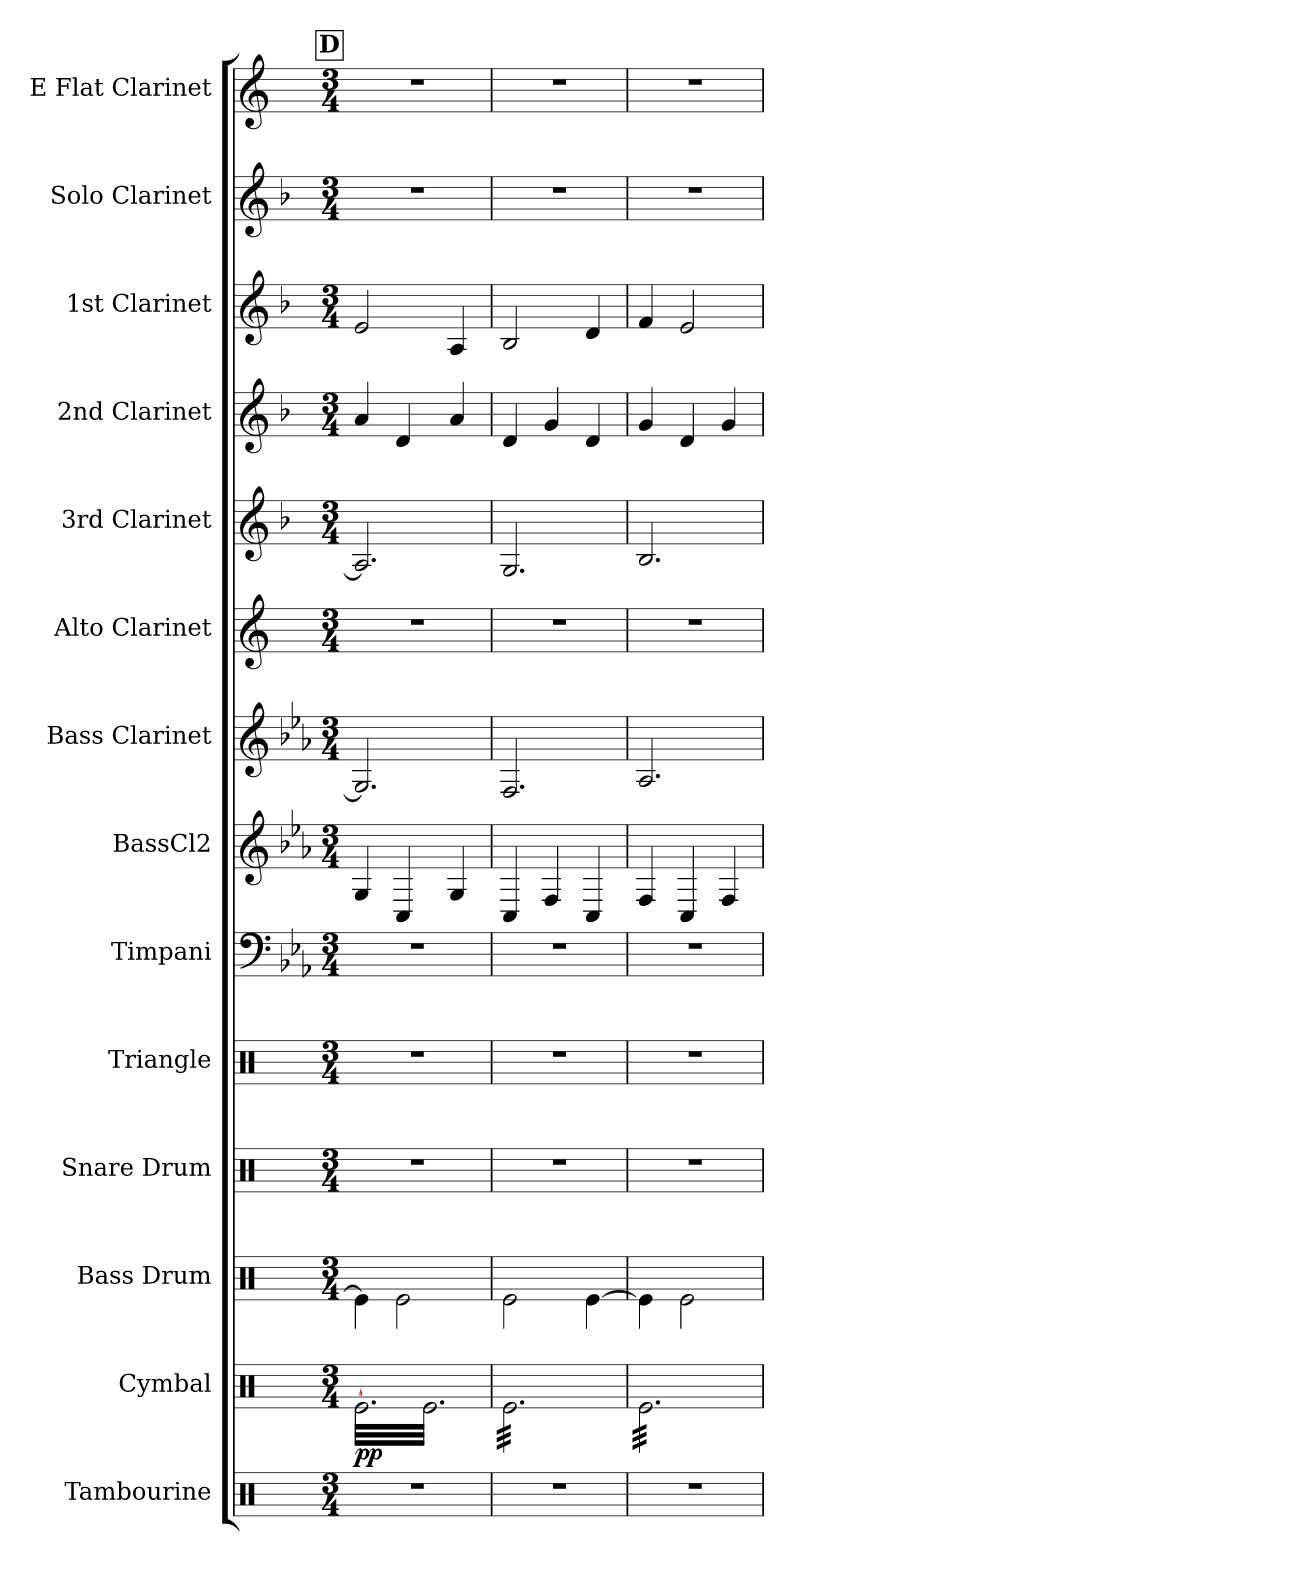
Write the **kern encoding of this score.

**kern	**kern	**dynam	**kern	**kern	**kern	**kern	**kern	**kern	**kern	**kern	**kern	**kern	**kern	**kern
*part14	*part13	*part13	*part12	*part11	*part10	*part9	*part8	*part7	*part6	*part5	*part4	*part3	*part2	*part1
*staff14	*staff13	*staff13	*staff12	*staff11	*staff10	*staff9	*staff8	*staff7	*staff6	*staff5	*staff4	*staff3	*staff2	*staff1
*I"Tambourine	*I"Cymbal	*	*I"Bass Drum	*I"Snare Drum	*I"Triangle	*I"Timpani	*I"BassCl2	*I"Bass Clarinet	*I"Alto Clarinet	*I"3rd Clarinet	*I"2nd Clarinet	*I"1st Clarinet	*I"Solo Clarinet	*I"E Flat Clarinet
*I'Tamb.	*I'Cym.	*	*I'B. Dr.	*I'Sn. Dr.	*I'Trgl.	*I'Timp.	*I'B. Cl2	*I'B. Cl.	*I'A. Cl.	*I'3rdCl.	*I'2nd Cl.	*I'1stCl.	*I'SoloCl.	*
*clefX	*clefX	*	*clefX	*clefX	*clefX	*clefF4	*clefG2	*clefG2	*clefG2	*clefG2	*clefG2	*clefG2	*clefG2	*clefG2
*	*	*	*	*	*	*	*ITrd8c14	*ITrd8c14	*ITrd5c9	*ITrd1c2	*ITrd1c2	*ITrd1c2	*ITrd1c2	*ITrd-2c-3
*k[]	*k[]	*	*k[]	*k[]	*k[]	*k[b-e-a-]	*k[b-e-a-]	*k[b-e-a-]	*k[b-e-a-]	*k[b-e-a-]	*k[b-e-a-]	*k[b-e-a-]	*k[b-e-a-]	*k[b-e-a-]
*M3/4	*M3/4	*	*M3/4	*M3/4	*M3/4	*M3/4	*M3/4	*M3/4	*M3/4	*M3/4	*M3/4	*M3/4	*M3/4	*M3/4
!!LO:REH:place=s1:a:B:fs=15.15:t=D
=81	=81	=81	=81	=81	=81	=81	=81	=81	=81	=81	=81	=81	=81	=81
!	!	!LO:DY:b	!	!	!	!	!	!	!	!	!	!	!	!
*	*tremolo	*	*	*	*	*	*	*	*	*	*	*	*	*
2.r	[32Re\LLL	pp	4Re\]	2.r	2.r	2.r	4GG/	2.GG/]	2.r	2.G/]	4g/	2d/	2.r	2.r
.	32Re\	.	.	.	.	.	.	.	.	.	.	.	.	.
.	32Re\	.	.	.	.	.	.	.	.	.	.	.	.	.
.	32Re\	.	.	.	.	.	.	.	.	.	.	.	.	.
.	32Re\	.	.	.	.	.	.	.	.	.	.	.	.	.
.	32Re\	.	.	.	.	.	.	.	.	.	.	.	.	.
.	32Re\	.	.	.	.	.	.	.	.	.	.	.	.	.
.	32Re\	.	.	.	.	.	.	.	.	.	.	.	.	.
.	32Re\	.	2Re\	.	.	.	4CC/	.	.	.	4c/	.	.	.
.	32Re\	.	.	.	.	.	.	.	.	.	.	.	.	.
.	32Re\	.	.	.	.	.	.	.	.	.	.	.	.	.
.	32Re\	.	.	.	.	.	.	.	.	.	.	.	.	.
.	32Re\	.	.	.	.	.	.	.	.	.	.	.	.	.
.	32Re\	.	.	.	.	.	.	.	.	.	.	.	.	.
.	32Re\	.	.	.	.	.	.	.	.	.	.	.	.	.
.	32Re\	.	.	.	.	.	.	.	.	.	.	.	.	.
.	32Re\	.	.	.	.	.	4GG/	.	.	.	4g/	4G/	.	.
.	32Re\	.	.	.	.	.	.	.	.	.	.	.	.	.
.	32Re\	.	.	.	.	.	.	.	.	.	.	.	.	.
.	32Re\	.	.	.	.	.	.	.	.	.	.	.	.	.
.	32Re\	.	.	.	.	.	.	.	.	.	.	.	.	.
.	32Re\	.	.	.	.	.	.	.	.	.	.	.	.	.
.	32Re\	.	.	.	.	.	.	.	.	.	.	.	.	.
.	32Re\JJJ	.	.	.	.	.	.	.	.	.	.	.	.	.
=82	=82	=82	=82	=82	=82	=82	=82	=82	=82	=82	=82	=82	=82	=82
2.r	32Re\LLL	.	2Re\	2.r	2.r	2.r	4CC/	2.FF/	2.r	2.F/	4c/	2A-/	2.r	2.r
.	32Re\	.	.	.	.	.	.	.	.	.	.	.	.	.
.	32Re\	.	.	.	.	.	.	.	.	.	.	.	.	.
.	32Re\	.	.	.	.	.	.	.	.	.	.	.	.	.
.	32Re\	.	.	.	.	.	.	.	.	.	.	.	.	.
.	32Re\	.	.	.	.	.	.	.	.	.	.	.	.	.
.	32Re\	.	.	.	.	.	.	.	.	.	.	.	.	.
.	32Re\	.	.	.	.	.	.	.	.	.	.	.	.	.
.	32Re\	.	.	.	.	.	4FF/	.	.	.	4f/	.	.	.
.	32Re\	.	.	.	.	.	.	.	.	.	.	.	.	.
.	32Re\	.	.	.	.	.	.	.	.	.	.	.	.	.
.	32Re\	.	.	.	.	.	.	.	.	.	.	.	.	.
.	32Re\	.	.	.	.	.	.	.	.	.	.	.	.	.
.	32Re\	.	.	.	.	.	.	.	.	.	.	.	.	.
.	32Re\	.	.	.	.	.	.	.	.	.	.	.	.	.
.	32Re\	.	.	.	.	.	.	.	.	.	.	.	.	.
.	32Re\	.	[4Re\	.	.	.	4CC/	.	.	.	4c/	4c/	.	.
.	32Re\	.	.	.	.	.	.	.	.	.	.	.	.	.
.	32Re\	.	.	.	.	.	.	.	.	.	.	.	.	.
.	32Re\	.	.	.	.	.	.	.	.	.	.	.	.	.
.	32Re\	.	.	.	.	.	.	.	.	.	.	.	.	.
.	32Re\	.	.	.	.	.	.	.	.	.	.	.	.	.
.	32Re\	.	.	.	.	.	.	.	.	.	.	.	.	.
.	32Re\JJJ	.	.	.	.	.	.	.	.	.	.	.	.	.
=83	=83	=83	=83	=83	=83	=83	=83	=83	=83	=83	=83	=83	=83	=83
2.r	32Re\LLL	.	4Re\]	2.r	2.r	2.r	4FF/	2.AA-/	2.r	2.A-/	4f/	4e-/	2.r	2.r
.	32Re\	.	.	.	.	.	.	.	.	.	.	.	.	.
.	32Re\	.	.	.	.	.	.	.	.	.	.	.	.	.
.	32Re\	.	.	.	.	.	.	.	.	.	.	.	.	.
.	32Re\	.	.	.	.	.	.	.	.	.	.	.	.	.
.	32Re\	.	.	.	.	.	.	.	.	.	.	.	.	.
.	32Re\	.	.	.	.	.	.	.	.	.	.	.	.	.
.	32Re\	.	.	.	.	.	.	.	.	.	.	.	.	.
.	32Re\	.	2Re\	.	.	.	4CC/	.	.	.	4c/	2d/	.	.
.	32Re\	.	.	.	.	.	.	.	.	.	.	.	.	.
.	32Re\	.	.	.	.	.	.	.	.	.	.	.	.	.
.	32Re\	.	.	.	.	.	.	.	.	.	.	.	.	.
.	32Re\	.	.	.	.	.	.	.	.	.	.	.	.	.
.	32Re\	.	.	.	.	.	.	.	.	.	.	.	.	.
.	32Re\	.	.	.	.	.	.	.	.	.	.	.	.	.
.	32Re\	.	.	.	.	.	.	.	.	.	.	.	.	.
.	32Re\	.	.	.	.	.	4FF/	.	.	.	4f/	.	.	.
.	32Re\	.	.	.	.	.	.	.	.	.	.	.	.	.
.	32Re\	.	.	.	.	.	.	.	.	.	.	.	.	.
.	32Re\	.	.	.	.	.	.	.	.	.	.	.	.	.
.	32Re\	.	.	.	.	.	.	.	.	.	.	.	.	.
.	32Re\	.	.	.	.	.	.	.	.	.	.	.	.	.
.	32Re\	.	.	.	.	.	.	.	.	.	.	.	.	.
.	32Re\JJJ	.	.	.	.	.	.	.	.	.	.	.	.	.
*	*Xtremolo	*	*	*	*	*	*	*	*	*	*	*	*	*
=	=	=	=	=	=	=	=	=	=	=	=	=	=	=
*-	*-	*-	*-	*-	*-	*-	*-	*-	*-	*-	*-	*-	*-	*-
